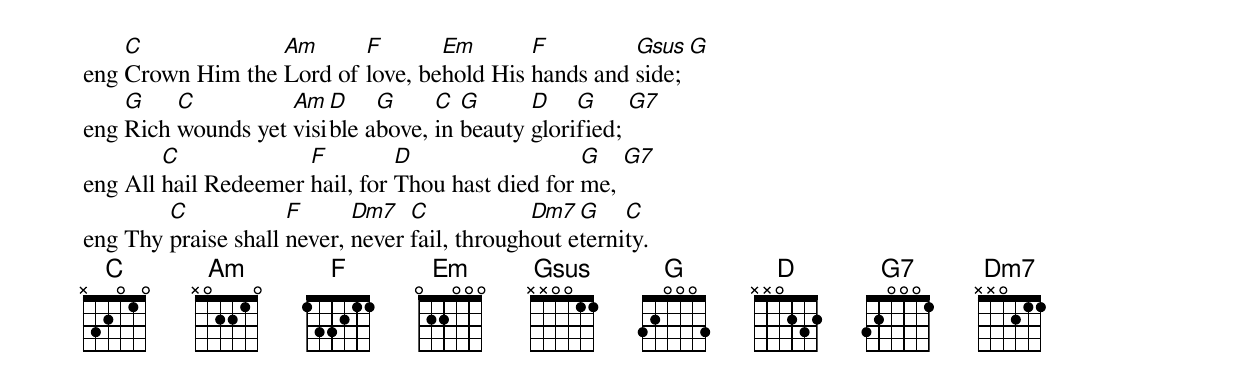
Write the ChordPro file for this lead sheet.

eng [C]Crown Him the [Am]Lord of [F]love, be[Em]hold His [F]hands and [Gsus]side; [G]
eng [G]Rich [C]wounds yet [Am]visi[D]ble a[G]bove, [C]in [G]beauty [D]glori[G]fied; [G7]
eng All [C]hail Redeemer [F]hail, for [D]Thou hast died for [G]me, [G7]
eng Thy [C]praise shall [F]never, [Dm7]never [C]fail, through[Dm7]out e[G]terni[C]ty.
